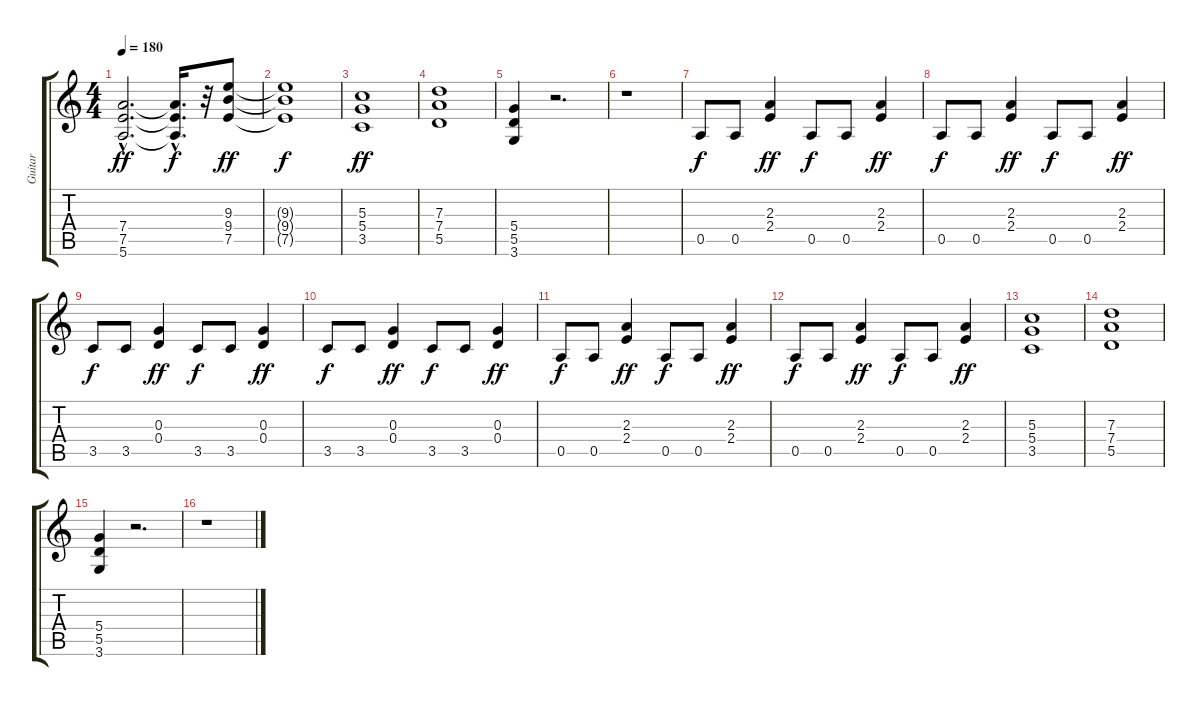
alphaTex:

\track ("Guitar" "Guitar") {instrument overdrivenguitar}
\staff {score tabs}
\tuning (E4 B3 G3 D3 A2 E2) {hide}
\ts (4 4)
\tempo 180
\clef g2
\ks c
(7.4{hac} 7.5{hac} 5.6{hac}).2{d dy ff} (7.4{hac t} 7.5{hac t} 5.6{hac t}).16{d dy f} r.32 (9.3 9.4 7.5).8{dy ff} |
(9.3{t} 9.4{t} 7.5{t}).1{dy f} |
(5.3 5.4 3.5).1{dy ff} |
(7.3 7.4 5.5).1 |
(5.4 5.5 3.6).4 r.2{d} |
r.1 |
0.5.8{dy f} 0.5.8 (2.3 2.4).4{dy ff} 0.5.8{dy f} 0.5.8 (2.3 2.4).4{dy ff} |
0.5.8{dy f} 0.5.8 (2.3 2.4).4{dy ff} 0.5.8{dy f} 0.5.8 (2.3 2.4).4{dy ff} |
3.5.8{dy f} 3.5.8 (0.3 0.4).4{dy ff} 3.5.8{dy f} 3.5.8 (0.3 0.4).4{dy ff} |
3.5.8{dy f} 3.5.8 (0.3 0.4).4{dy ff} 3.5.8{dy f} 3.5.8 (0.3 0.4).4{dy ff} |
0.5.8{dy f} 0.5.8 (2.3 2.4).4{dy ff} 0.5.8{dy f} 0.5.8 (2.3 2.4).4{dy ff} |
0.5.8{dy f} 0.5.8 (2.3 2.4).4{dy ff} 0.5.8{dy f} 0.5.8 (2.3 2.4).4{dy ff} |
(5.3 5.4 3.5).1 |
(7.3 7.4 5.5).1 |
(5.4 5.5 3.6).4 r.2{d} |
r.1
